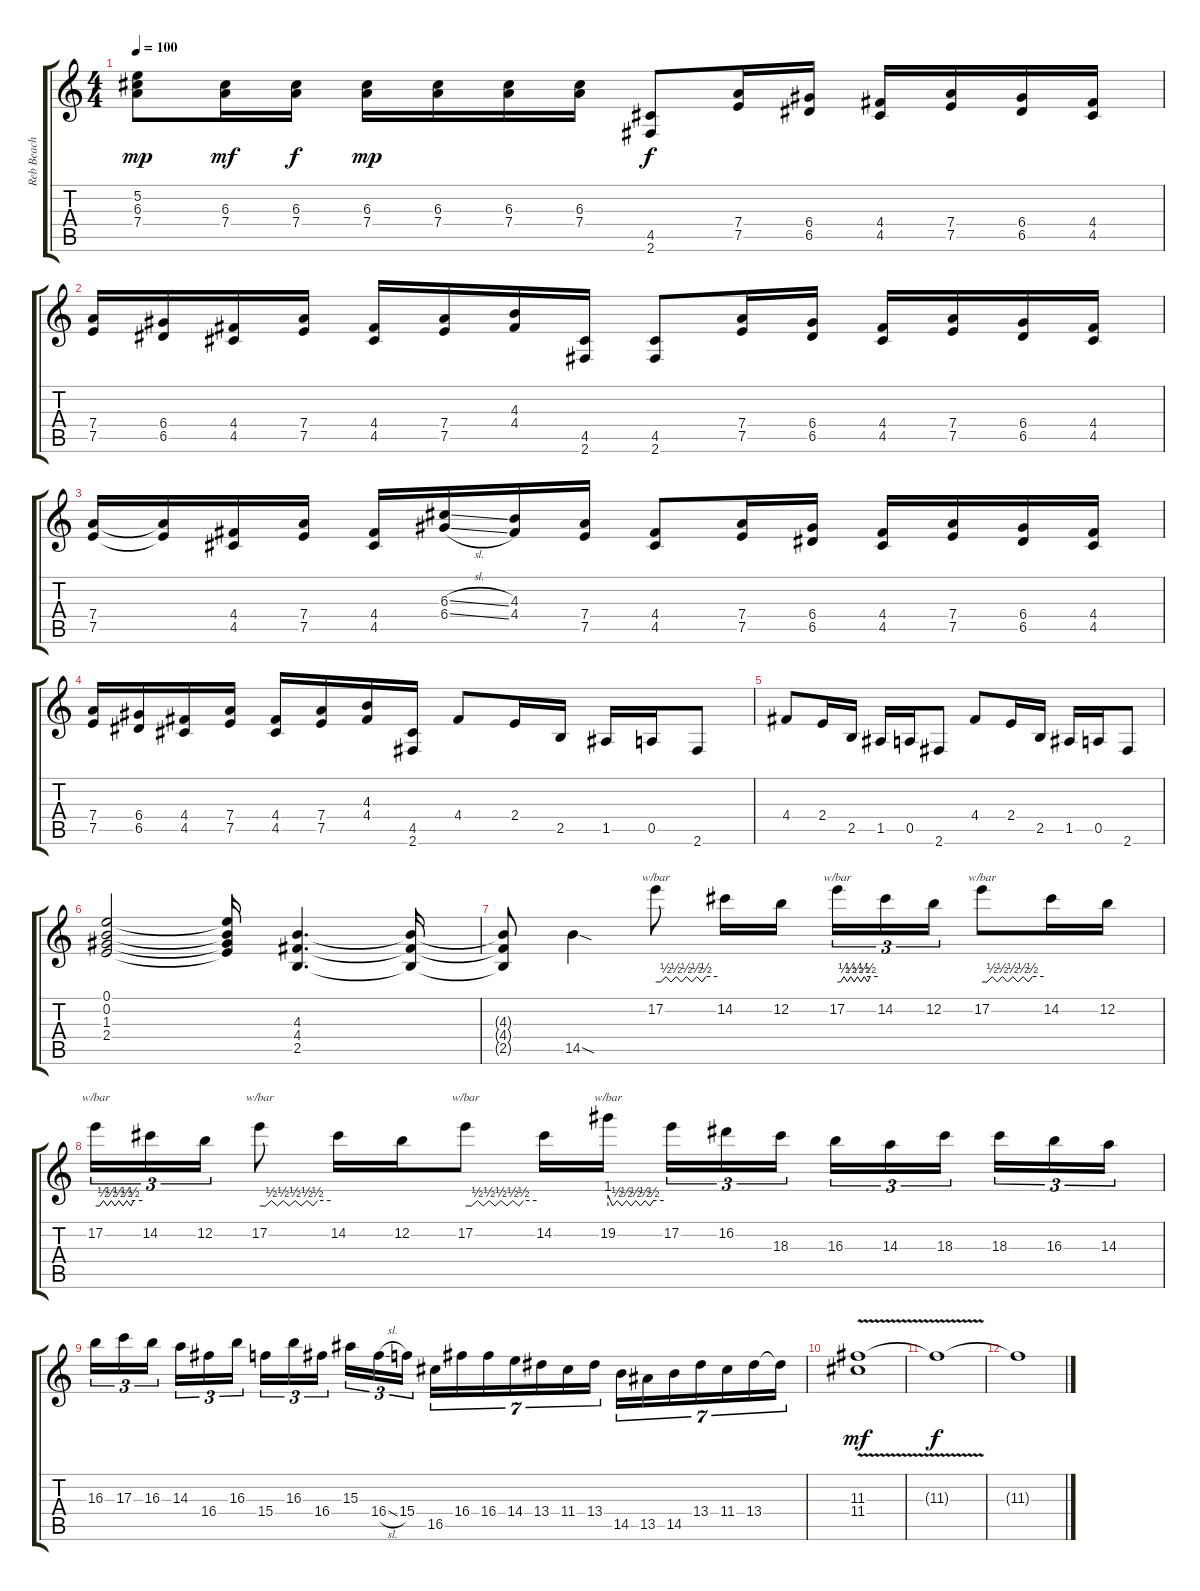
\track ("Reb Beach" "Reb Beach") {instrument distortionguitar}
\staff {score tabs}
\tuning (E4 B3 G3 D3 A2 E2) {hide}
\ts (4 4)
\tempo 100
\clef g2
\ks c
(5.2 6.3 7.4).8{dy mp} (6.3 7.4).16{dy mf} (6.3 7.4).16{dy f} (6.3 7.4).16{dy mp} (6.3 7.4).16 (6.3 7.4).16 (6.3 7.4).16 (4.5 2.6).8{dy f} (7.4 7.5).16 (6.4 6.5).16 (4.4 4.5).16 (7.4 7.5).16 (6.4 6.5).16 (4.4 4.5).16 |
(7.4 7.5).16 (6.4 6.5).16 (4.4 4.5).16 (7.4 7.5).16 (4.4 4.5).16 (7.4 7.5).16 (4.3 4.4).16 (4.5 2.6).16 (4.5 2.6).8 (7.4 7.5).16 (6.4 6.5).16 (4.4 4.5).16 (7.4 7.5).16 (6.4 6.5).16 (4.4 4.5).16 |
(7.4 7.5).16 (7.4{t} 7.5{t}).16 (4.4 4.5).16 (7.4 7.5).16 (4.4 4.5).16 (6.3{sl} 6.4{sl}).16 (4.3 4.4).16 (7.4 7.5).16 (4.4 4.5).8 (7.4 7.5).16 (6.4 6.5).16 (4.4 4.5).16 (7.4 7.5).16 (6.4 6.5).16 (4.4 4.5).16 |
(7.4 7.5).16 (6.4 6.5).16 (4.4 4.5).16 (7.4 7.5).16 (4.4 4.5).16 (7.4 7.5).16 (4.3 4.4).16 (4.5 2.6).16 4.4.8 2.4.16 2.5.16 1.5.16 0.5.16 2.6.8 |
4.4.8 2.4.16 2.5.16 1.5.16 0.5.16 2.6.8 4.4.8 2.4.16 2.5.16 1.5.16 0.5.16 2.6.8 |
(0.1 0.2 1.3 2.4).2 (0.1{t} 0.2{t} 1.3{t} 2.4{t}).16 (4.3 4.4 2.5).4{d} (4.3{t} 4.4{t} 2.5{t}).16 |
(4.3{t} 4.4{t} 2.5{t}).8 14.5{sod}.4 17.2.8{tbe (custom default 0 0 5 0 10 2 15 0 20 2 25 0 30 2 35 0 40 2 45 0 49 2 60 2) balance 4} 14.2.16 12.2.16{beam splitsecondary} 17.2.16{tu (3 2) tbe (custom default 0 0 5 0 10 2 15 0 20 2 25 0 30 2 35 0 40 2 45 0 49 2 60 2)} 14.2.16{tu (3 2)} 12.2.16{tu (3 2)} 17.2.8{tbe (custom default 0 0 5 0 10 2 15 0 20 2 25 0 30 2 35 0 40 2 45 0 49 2 60 2)} 14.2.16 12.2.16 |
17.2.16{tu (3 2) tbe (custom default 0 0 5 0 10 2 15 0 20 2 25 0 30 2 35 0 40 2 45 0 49 2 60 2)} 14.2.16{tu (3 2)} 12.2.16{tu (3 2)} 17.2.8{tbe (custom default 0 0 5 0 10 2 15 0 20 2 25 0 30 2 35 0 40 2 45 0 49 2 60 2)} 14.2.16 12.2.16 17.2.8{tbe (custom default 0 0 5 0 10 2 15 0 20 2 25 0 30 2 35 0 40 2 45 0 49 2 60 2)} 14.2.16 19.2.16{tbe (custom default 0 4 5 0 10 2 15 0 20 2 25 0 30 2 35 0 40 2 45 0 49 2 60 2) beam splitsecondary} 17.2.16{tu (3 2)} 16.2.16{tu (3 2)} 18.3.16{tu (3 2)} 16.3.16{tu (3 2)} 14.3.16{tu (3 2)} 18.3.16{tu (3 2) beam splitsecondary} 18.3.16{tu (3 2)} 16.3.16{tu (3 2)} 14.3.16{tu (3 2)} |
16.3.16{tu (3 2)} 17.3.16{tu (3 2)} 16.3.16{tu (3 2) beam splitsecondary} 14.3.16{tu (3 2)} 16.4.16{tu (3 2)} 16.3.16{tu (3 2)} 15.4.16{tu (3 2)} 16.3.16{tu (3 2)} 16.4.16{tu (3 2) beam splitsecondary} 15.3.16{tu (3 2)} 16.4{sl}.16{tu (3 2)} 15.4.16{tu (3 2)} 16.5.16{tu (7 4)} 16.4.16{tu (7 4)} 16.4.16{tu (7 4)} 14.4.16{tu (7 4)} 13.4.16{tu (7 4)} 11.4.16{tu (7 4)} 13.4.16{tu (7 4)} 14.5.16{tu (7 4)} 13.5.16{tu (7 4)} 14.5.16{tu (7 4)} 13.4.16{tu (7 4)} 11.4.16{tu (7 4)} 13.4.16{tu (7 4)} 13.4{t}.16{tu (7 4)} |
(11.3{v} 11.4).1{dy mf} |
11.3{t}.1{dy f volume 5} |
11.3{t}.1
